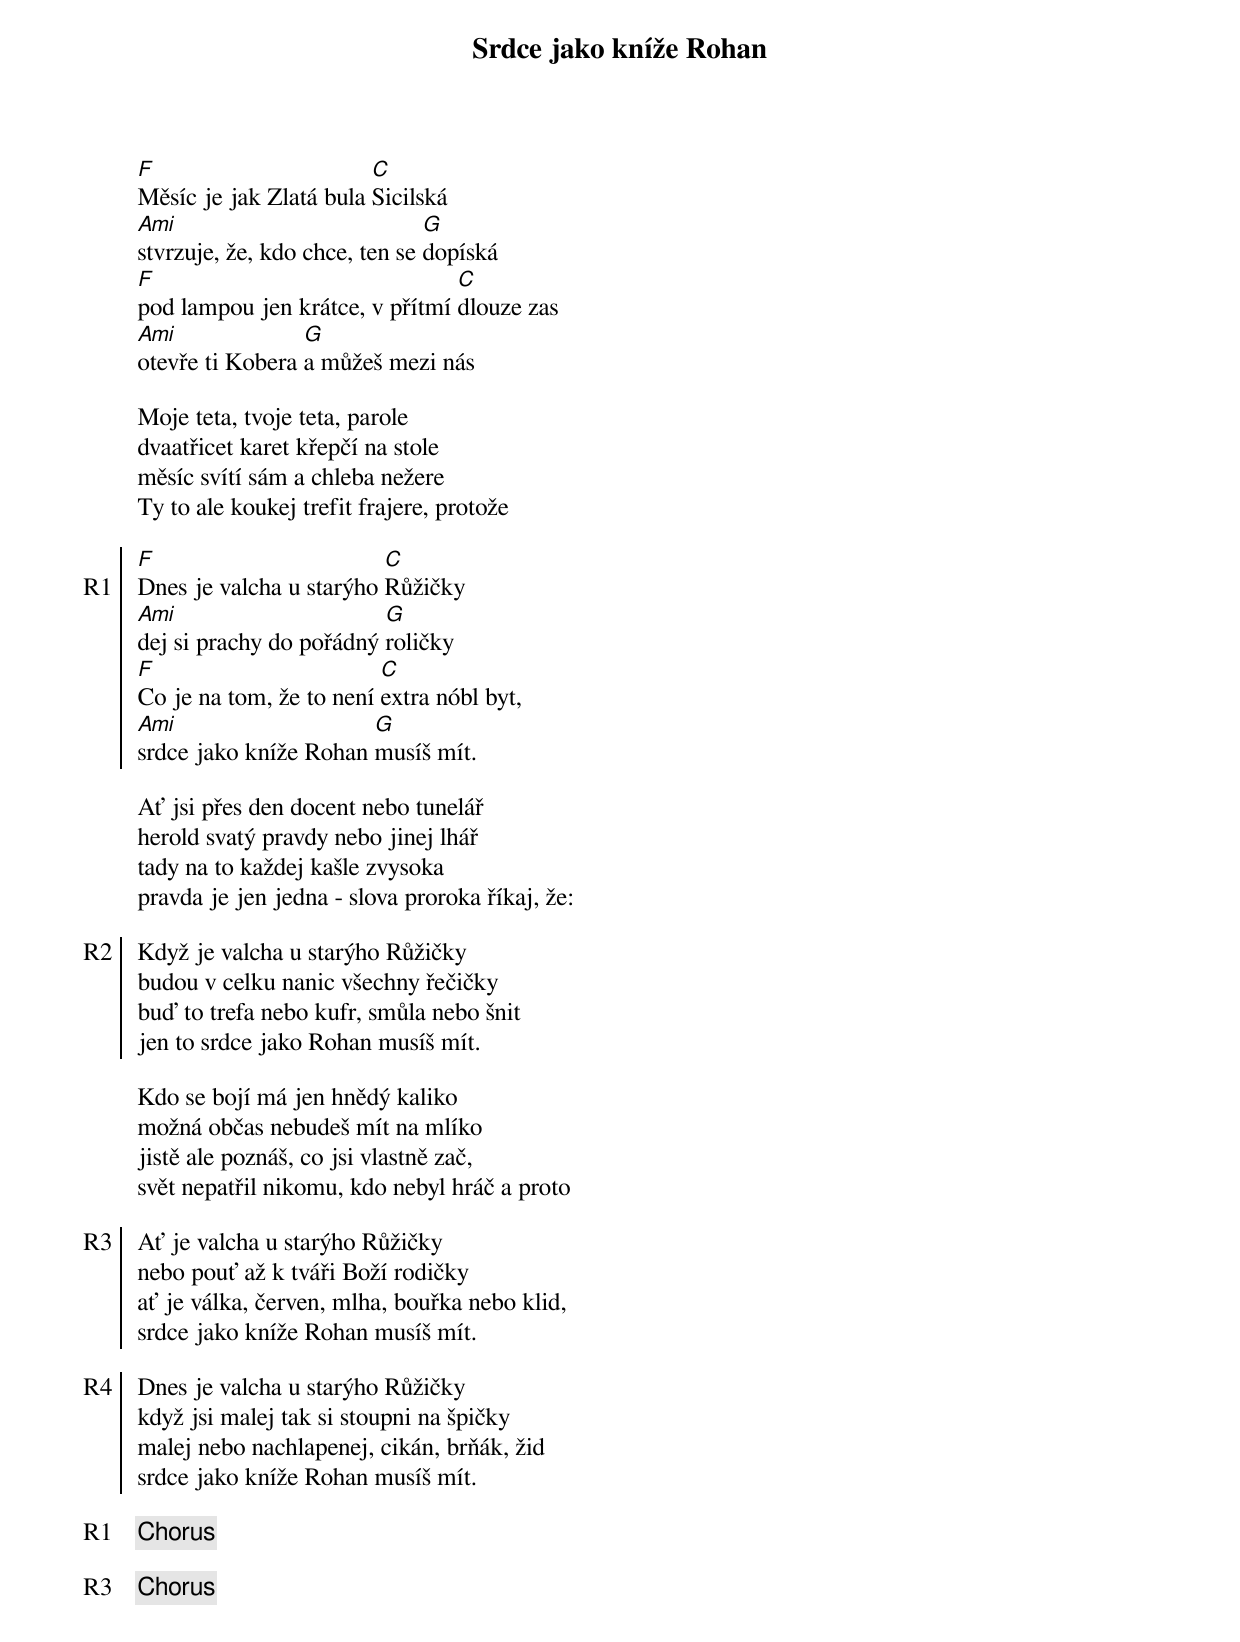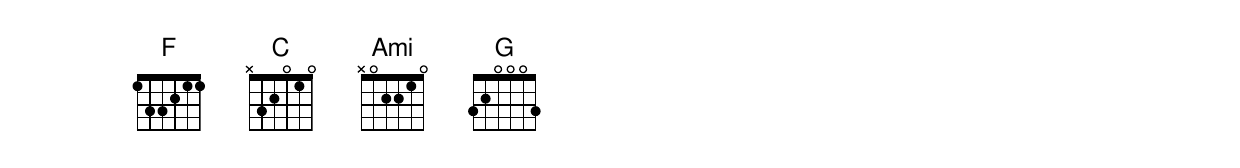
{title: Srdce jako kníže Rohan}
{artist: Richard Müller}
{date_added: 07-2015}
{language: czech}
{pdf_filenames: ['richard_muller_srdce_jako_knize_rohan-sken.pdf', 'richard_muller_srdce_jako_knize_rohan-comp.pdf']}
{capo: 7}
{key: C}
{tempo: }
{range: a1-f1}
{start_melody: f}
{start_of_verse}
[F]Měsíc je jak Zlatá bula [C]Sicilská
[Ami]stvrzuje, že, kdo chce, ten se [G]dopíská
[F]pod lampou jen krátce, v přítmí [C]dlouze zas
[Ami]otevře ti Kobera [G]a můžeš mezi nás
{end_of_verse}

{start_of_verse}
Moje teta, tvoje teta, parole
dvaatřicet karet křepčí na stole
měsíc svítí sám a chleba nežere
Ty to ale koukej trefit frajere, protože
{end_of_verse}

{start_of_chorus: R1}
[F]Dnes je valcha u starýho [C]Růžičky
[Ami]dej si prachy do pořádný [G]roličky
[F]Co je na tom, že to není [C]extra nóbl byt,
[Ami]srdce jako kníže Rohan [G]musíš mít.
{end_of_chorus}

{start_of_verse}
Ať jsi přes den docent nebo tunelář
herold svatý pravdy nebo jinej lhář
tady na to každej kašle zvysoka
pravda je jen jedna - slova proroka říkaj, že:
{end_of_verse}

{start_of_chorus: R2}
Když je valcha u starýho Růžičky
budou v celku nanic všechny řečičky
buď to trefa nebo kufr, smůla nebo šnit
jen to srdce jako Rohan musíš mít.
{end_of_chorus}

{start_of_verse}
Kdo se bojí má jen hnědý kaliko
možná občas nebudeš mít na mlíko
jistě ale poznáš, co jsi vlastně zač,
svět nepatřil nikomu, kdo nebyl hráč a proto
{end_of_verse}

{start_of_chorus: R3}
Ať je valcha u starýho Růžičky
nebo pouť až k tváři Boží rodičky
ať je válka, červen, mlha, bouřka nebo klid,
srdce jako kníže Rohan musíš mít.
{end_of_chorus}

{start_of_chorus: R4}
Dnes je valcha u starýho Růžičky
když jsi malej tak si stoupni na špičky
malej nebo nachlapenej, cikán, brňák, žid
srdce jako kníže Rohan musíš mít.
{end_of_chorus}

{chorus: R1}

{chorus: R3}
